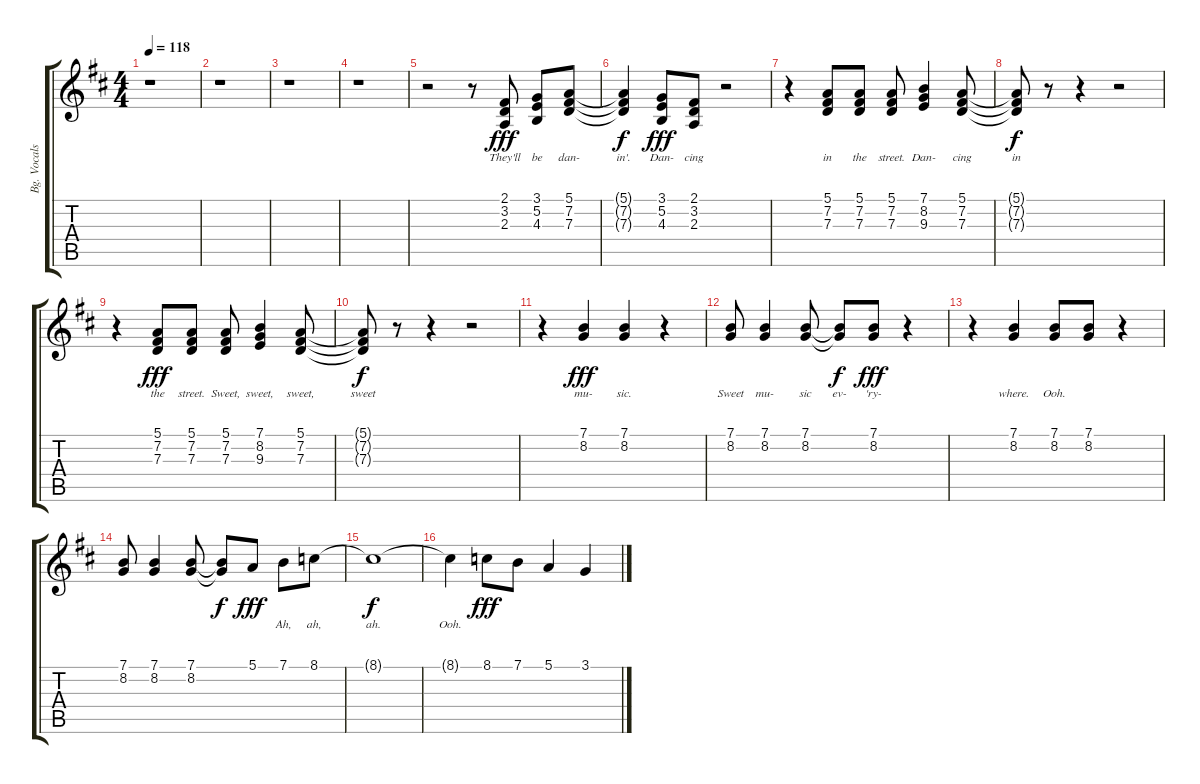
\track ("Bg. Vocals" "Bg. Vocals") {instrument synthvoice}
\staff {score tabs}
\tuning (E4 B3 G3 D3 A2 E2) {hide}
\ts (4 4)
\tempo 118
\clef g2
\ks d
r.1{dy fff} |
r.1 |
r.1 |
r.1 |
r.2 r.8 (2.1 3.2 2.3).8{lyrics (0 "They'll") lyrics (1 "") lyrics (2 "") lyrics (3 "") lyrics (4 "")} (3.1 5.2 4.3).8{lyrics (0 "be") lyrics (1 "") lyrics (2 "") lyrics (3 "") lyrics (4 "")} (5.1 7.2 7.3).8{lyrics (0 "dan-") lyrics (1 "") lyrics (2 "") lyrics (3 "") lyrics (4 "")} |
(5.1{t} 7.2{t} 7.3{t}).4{lyrics (0 "in'.") lyrics (1 "") lyrics (2 "") lyrics (3 "") lyrics (4 "") dy f} (3.1 5.2 4.3).8{lyrics (0 "Dan-") lyrics (1 "") lyrics (2 "") lyrics (3 "") lyrics (4 "") dy fff} (2.1 3.2 2.3).8{lyrics (0 "cing") lyrics (1 "") lyrics (2 "") lyrics (3 "") lyrics (4 "")} r.2 |
r.4 (5.1 7.2 7.3).8{lyrics (0 "in") lyrics (1 "") lyrics (2 "") lyrics (3 "") lyrics (4 "")} (5.1 7.2 7.3).8{lyrics (0 "the") lyrics (1 "") lyrics (2 "") lyrics (3 "") lyrics (4 "")} (5.1 7.2 7.3).8{lyrics (0 "street.") lyrics (1 "") lyrics (2 "") lyrics (3 "") lyrics (4 "")} (7.1 8.2 9.3).4{lyrics (0 "Dan-") lyrics (1 "") lyrics (2 "") lyrics (3 "") lyrics (4 "")} (5.1 7.2 7.3).8{lyrics (0 "cing") lyrics (1 "") lyrics (2 "") lyrics (3 "") lyrics (4 "")} |
(5.1{t} 7.2{t} 7.3{t}).8{lyrics (0 "in") lyrics (1 "") lyrics (2 "") lyrics (3 "") lyrics (4 "") dy f} r.8 r.4 r.2 |
r.4 (5.1 7.2 7.3).8{lyrics (0 "the") lyrics (1 "") lyrics (2 "") lyrics (3 "") lyrics (4 "") dy fff} (5.1 7.2 7.3).8{lyrics (0 "street.") lyrics (1 "") lyrics (2 "") lyrics (3 "") lyrics (4 "")} (5.1 7.2 7.3).8{lyrics (0 "Sweet,") lyrics (1 "") lyrics (2 "") lyrics (3 "") lyrics (4 "")} (7.1 8.2 9.3).4{lyrics (0 "sweet,") lyrics (1 "") lyrics (2 "") lyrics (3 "") lyrics (4 "")} (5.1 7.2 7.3).8{lyrics (0 "sweet,") lyrics (1 "") lyrics (2 "") lyrics (3 "") lyrics (4 "")} |
(5.1{t} 7.2{t} 7.3{t}).8{lyrics (0 "sweet") lyrics (1 "") lyrics (2 "") lyrics (3 "") lyrics (4 "") dy f} r.8 r.4 r.2 |
r.4 (7.1 8.2).4{lyrics (0 "mu-") lyrics (1 "") lyrics (2 "") lyrics (3 "") lyrics (4 "") dy fff} (7.1 8.2).4{lyrics (0 "sic.") lyrics (1 "") lyrics (2 "") lyrics (3 "") lyrics (4 "")} r.4 |
(7.1 8.2).8{lyrics (0 "Sweet") lyrics (1 "") lyrics (2 "") lyrics (3 "") lyrics (4 "")} (7.1 8.2).4{lyrics (0 "mu-") lyrics (1 "") lyrics (2 "") lyrics (3 "") lyrics (4 "")} (7.1 8.2).8{lyrics (0 "sic") lyrics (1 "") lyrics (2 "") lyrics (3 "") lyrics (4 "")} (7.1{t} 8.2{t}).8{lyrics (0 "ev-") lyrics (1 "") lyrics (2 "") lyrics (3 "") lyrics (4 "") dy f} (7.1 8.2).8{lyrics (0 "'ry-") lyrics (1 "") lyrics (2 "") lyrics (3 "") lyrics (4 "") dy fff} r.4 |
r.4 (7.1 8.2).4{lyrics (0 "where.") lyrics (1 "") lyrics (2 "") lyrics (3 "") lyrics (4 "")} (7.1 8.2).8{lyrics (0 "Ooh.") lyrics (1 "") lyrics (2 "") lyrics (3 "") lyrics (4 "")} (7.1 8.2).8{lyrics (0 "") lyrics (1 "") lyrics (2 "") lyrics (3 "") lyrics (4 "")} r.4 |
(7.1 8.2).8{lyrics (0 "") lyrics (1 "") lyrics (2 "") lyrics (3 "") lyrics (4 "")} (7.1 8.2).4{lyrics (0 "") lyrics (1 "") lyrics (2 "") lyrics (3 "") lyrics (4 "")} (7.1 8.2).8{lyrics (0 "") lyrics (1 "") lyrics (2 "") lyrics (3 "") lyrics (4 "")} (7.1{t} 8.2{t}).8{lyrics (0 "") lyrics (1 "") lyrics (2 "") lyrics (3 "") lyrics (4 "") dy f} 5.1.8{lyrics (0 "") lyrics (1 "") lyrics (2 "") lyrics (3 "") lyrics (4 "") dy fff} 7.1.8{lyrics (0 "Ah,") lyrics (1 "") lyrics (2 "") lyrics (3 "") lyrics (4 "")} 8.1.8{lyrics (0 "ah,") lyrics (1 "") lyrics (2 "") lyrics (3 "") lyrics (4 "")} |
8.1{t}.1{lyrics (0 "ah.") lyrics (1 "") lyrics (2 "") lyrics (3 "") lyrics (4 "") dy f} |
8.1{t}.4{lyrics (0 "Ooh.") lyrics (1 "") lyrics (2 "") lyrics (3 "") lyrics (4 "")} 8.1.8{lyrics (0 "") lyrics (1 "") lyrics (2 "") lyrics (3 "") lyrics (4 "") dy fff} 7.1.8{lyrics (0 "") lyrics (1 "") lyrics (2 "") lyrics (3 "") lyrics (4 "")} 5.1.4{lyrics (0 "") lyrics (1 "") lyrics (2 "") lyrics (3 "") lyrics (4 "")} 3.1.4{lyrics (0 "") lyrics (1 "") lyrics (2 "") lyrics (3 "") lyrics (4 "")}
